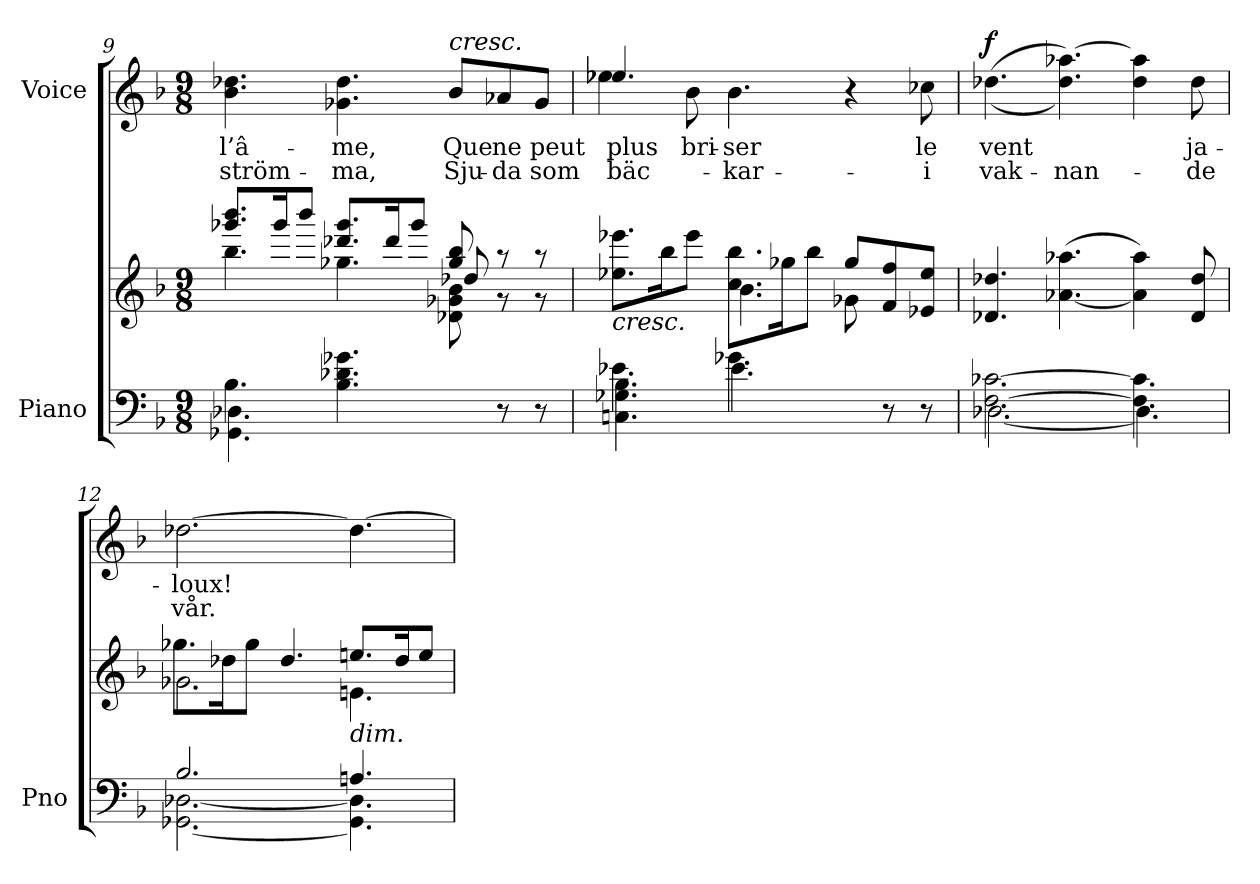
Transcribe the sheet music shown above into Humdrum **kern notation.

**kern	**kern	**kern	**text	**text	**dynam
*part2	*part2	*part1	*part1	*part1	*part1
*staff3	*staff2	*staff1	*staff1	*staff1	*staff1
*I"Piano	*	*I"Voice	*	*	*
*I'Pno	*	*	*	*	*
*clefF4	*clefG2	*clefG2	*	*	*
*k[b-]	*k[b-]	*k[b-]	*	*	*
*M9/8	*M9/8	*M9/8	*	*	*
=9	=9	=9	=9	=9	=9
*^	*^	*	*	*	*
*	*	*	*^	*	*	*	*
4.B-\	4.GG-X\ 4.D-X\	8.ggg-X/ 8.bbb-/L	4.bb-\	2.ryy	4.b-\ 4.dd-X\	l’â-	ström-	.
.	.	16ggg-/K	.	.	.	.	.	.
.	.	8bbb-/J	.	.	.	.	.	.
(>4.B-\ 4.d-X\ 4.g-X\	2.ryy	8.ddd-X/ 8.ggg-/L	4.gg-X\	.	4.g-X\ 4.dd-\	-me,	-ma,	.
.	.	16ddd-/K	.	.	.	.	.	.
.	.	8ggg-/J	.	.	.	.	.	.
!	!	!	!	!	!LO:TX:a:i:t=cresc.	!	!	!
8ryy	.	8gg-/ 8bb-/	8d-X\ 8g-\ 8b-\	8dd-/)	8b-/L	Que	Sju-	.
8r	.	8r	8r	4ryy	8a-X/	ne	-da	.
8r	.	8r	8r	.	8g-/J	peut	som	.
=10	=10	=10	=10	=10	=10	=10	=10	=10
*	*	*	*	*	*^	*	*	*
!	!	!LO:TX:b:i:t=cresc.	!	!	!	!	!	!	!
4.e-X\	4.Cn\ 4.G-X\ 4.B-\	8.ee-X\ 8.eee-X\L	4.ryy	2.ryy	4.ee-X/	4ee-\	plus	bäc-	.
.	.	16bb-\K	.	.	.	.	.	.	.
.	.	8eee-\J	.	.	.	8b-\	bri-	.	.
(>4.g-X\	4.e-\	8.cc\ 8.bb-\L	4.b-\	.	4ryy	4.b-\	-ser	-kar	.
.	.	16gg-X\K	.	.	.	.	.	.	.
.	.	8bb-\J	.	.	8ryy	.	.	.	.
8ryy	4.ryy	8gg-/L	4.ryy	8g-X\)	4r	4ryy	.	.	.
8r	.	8f/ 8ff/	.	4ryy	.	.	.	.	.
8r	.	8e-X/ 8ee-/J	.	.	8cc-X\	8ryy	le	i	.
*	*	*v	*v	*v	*	*	*	*	*
=11	=11	=11	=11	=11	=11	=11	=11
!	!	!	!	!	!	!	!LO:DY:a
*	*	*	*v	*v	*	*	*
[>2.F\ [>2.c-X\	[2.D-X\	4.d-X/ 4.dd-X/	(>(<4.dd-X\	vent	vak-	f
.	.	(>[4.a-X\ 4.aa-X\	4.dd-\ [4.aa-X\))	.	-nan-	.
4.F\] 4.c-\]	4.D-\]	4a-\] 4aa-\)	4dd-\ 4aa-\]	.	.	.
.	.	8d-/ 8dd-/	8dd-\	ja-	-de	.
=12	=12	=12	=12	=12	=12	=12
*	*	*^	*	*	*	*
2.B-/	[2.GG-X\ [>2.D-X\	2.g-X\	8.gg-X\L	[2.dd-X\	-loux!	vår.	.
.	.	.	16dd-X\K	.	.	.	.
.	.	.	8gg-\J	.	.	.	.
.	.	.	4.dd-/	.	.	.	.
!	!	!LO:TX:b:i:t=dim.	!	!	!	!	!
4.An/	4.GG-\] 4.D-\]	4.en\	8.een/L	4.dd-\_	.	.	.
.	.	.	16dd-/K	.	.	.	.
.	.	.	8ee/J	.	.	.	.
*v	*v	*	*	*	*	*	*
*	*v	*v	*	*	*	*
=	=	=	=	=	=
*-	*-	*-	*-	*-	*-
